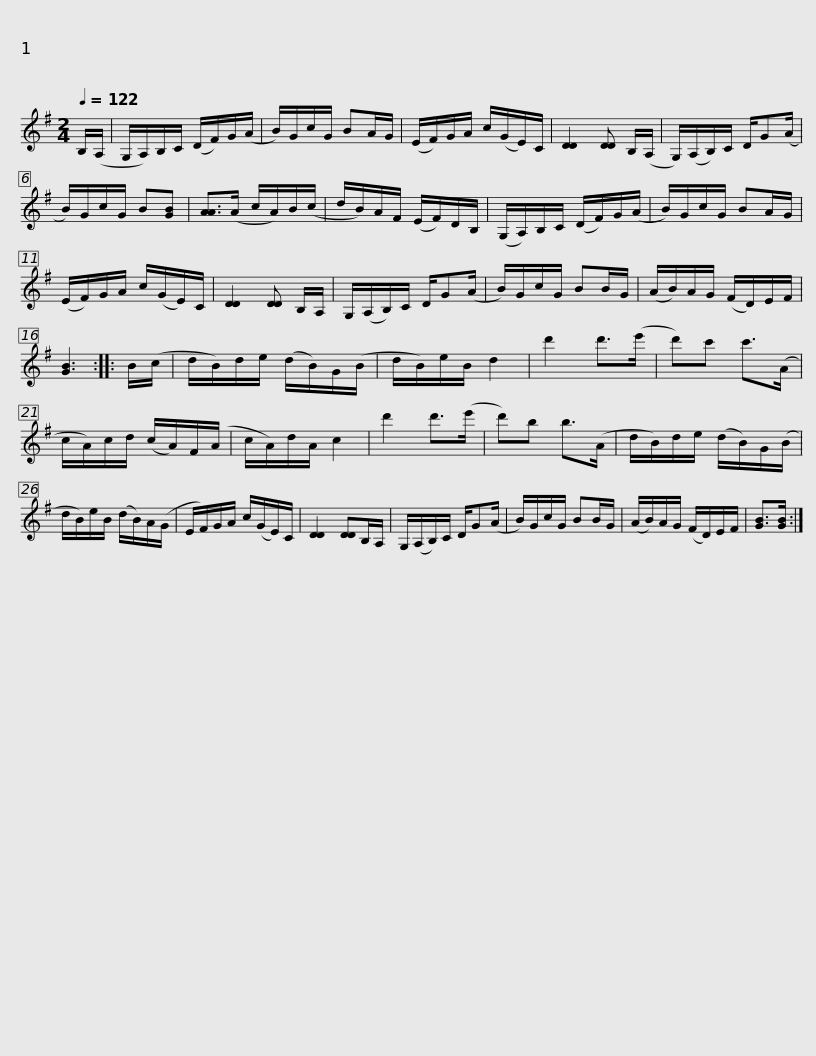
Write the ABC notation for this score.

X:1
L:1/8
Q:1/4=122
M:2/4
I:linebreak $
K:G
V:1 treble
V:1
 B,/(A,/ | G,/A,/)B,/C/ (D/F/)G/(A/ | B/)G/c/G/ BA/G/ | (E/F/)G/A/ c/(G/E/)C/ | [DD]2 [DD] B,/(A,/ |$ %5
 G,/)(A,/B,/)C/ D/G(A/ | B/)G/c/G/ B[GB] | [AA]>(A c/A/)B/(c/ | d/B/)A/F/ (E/F/)D/B,/ |$ (G,/A,/)B,/C/ (D/F/)G/(A/ | %10
 B/)G/c/G/ BA/G/ | (E/F/)G/A/ c/(G/E/)C/ | [DD]2 [DD] B,/A,/ |$ G,/(A,/B,/)C/ D/G(A/ | B/)G/c/G/ BB/G/ | %15
 (A/B/)A/G/ (F/D/)E/F/ | [GB]3 ::$ B/(c/ | d/B/)d/e/ (d/B/)G/(B/ | d/B/)e/B/ d2 | %20
 d'2 d'>(e' | d')c' c'>(A |$ c/A/)c/d/ (c/A/)F/(A/ | c/A/)d/A/ c2 | d'2 d'>(e' | %25
 d')b b>(A |$ d/B/)d/e/ (d/B/)G/(B/ | d/B/)e/B/ (d/B/)A/(G/ | E/F/)G/A/ c/(G/E/)C/ | [DD]2 [DD]B,/A,/ |$ %30
 G,/(A,/B,/)C/ D/G(A/ | B/)G/c/G/ BB/G/ | (A/B/)A/G/ (F/D/)E/F/ | [GB]>[GB] :| %34
